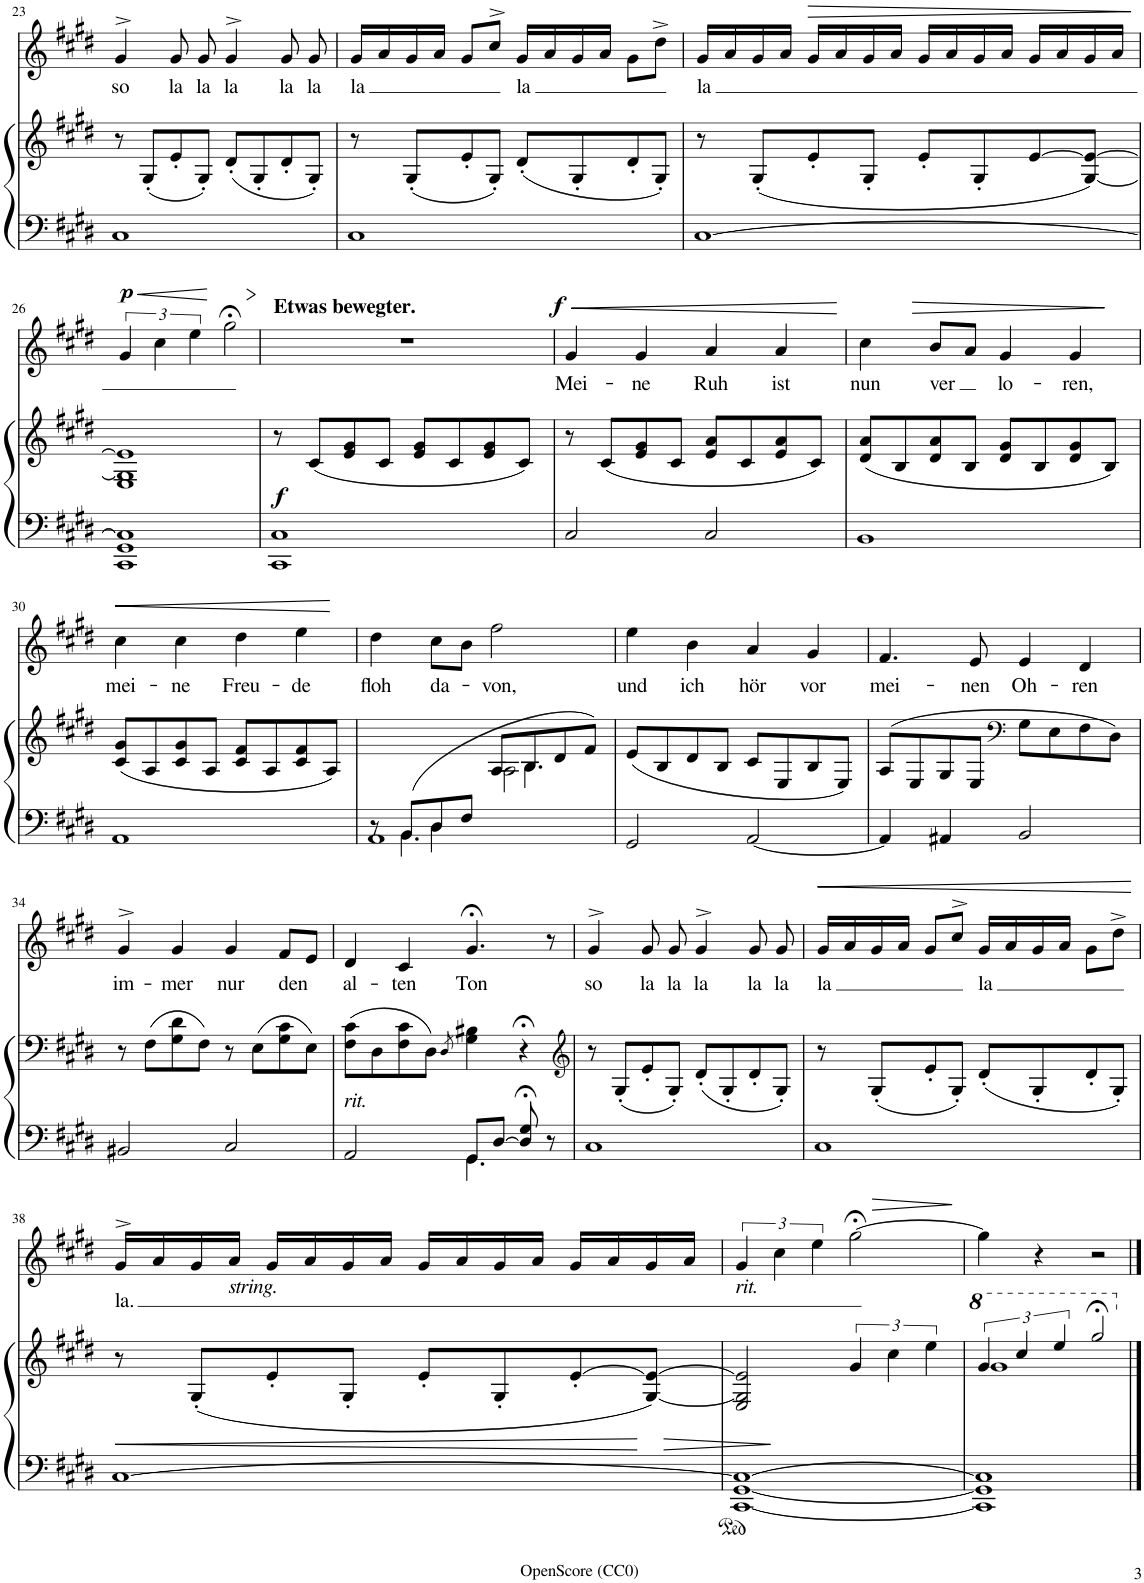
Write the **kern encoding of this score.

**kern	**kern	**dynam	**kern	**text	**dynam
*part2	*part2	*part2	*part1	*part1	*part1
*staff3	*staff2	*staff2/3	*staff1	*staff1	*staff1
*I"Piano	*	*	*I"Singstimme Voice	*	*
*I'Pno	*	*	*	*	*
!!LO:PB:g=z
*clefF4	*clefG2	*	*clefG2	*	*
*k[f#c#g#d#]	*k[f#c#g#d#]	*	*k[f#c#g#d#]	*	*
*M4/4	*M4/4	*	*M4/4	*	*
*met(c)	*met(c)	*	*met(c)	*	*
=23	=23	=23	=23	=23	=23
!	!	!	!	!LO:LY:b	!
1C#	8r	.	4g#^>/	so	.
.	(8G#'/L	.	.	.	.
!	!	!	!	!LO:LY:b	!
.	8e'/	.	8g#/	la	.
!	!	!	!	!LO:LY:b	!
.	8G#'/J)	.	8g#/	la	.
!	!	!	!	!LO:LY:b	!
.	(8d#'/L	.	4g#^>/	la	.
.	8G#'/	.	.	.	.
!	!	!	!	!LO:LY:b	!
.	8d#'/	.	8g#/	la	.
!	!	!	!	!LO:LY:b	!
.	8G#'/J)	.	8g#/	la	.
=24	=24	=24	=24	=24	=24
!	!	!	!	!LO:LY:b	!
1C#	8r	.	16g#/LL	la	.
.	.	.	16a/	.	.
.	(8G#'/L	.	16g#/	.	.
.	.	.	16a/JJ	.	.
.	8e'/	.	8g#/L	.	.
.	8G#'/J)	.	8cc#^>/J	.	.
!	!	!	!	!LO:LY:b	!
.	(8d#'/L	.	16g#/LL	la	.
.	.	.	16a/	.	.
.	8G#'/	.	16g#/	.	.
.	.	.	16a/JJ	.	.
.	8d#'/	.	8g#\L	.	.
.	8G#'/J)	.	8dd#^>\J	.	.
=25	=25	=25	=25	=25	=25
!	!	!	!	!LO:LY:b	!
[>1C#	8r	.	16g#/LL	la	.
.	.	.	16a/	.	.
.	(<8G#'</L	.	16g#/	.	.
.	.	.	16a/JJ	.	.
!	!	!	!	!	!LO:HP:b
.	8e'</	.	16g#/LL	.	>
.	.	.	16a/	.	.
.	8G#'</J	.	16g#/	.	.
.	.	.	16a/JJ	.	.
.	8e'</L	.	16g#/LL	.	.
.	.	.	16a/	.	.
.	8G#'</	.	16g#/	.	.
.	.	.	16a/JJ	.	.
.	[>8e/	.	16g#/LL	.	.
.	.	.	16a/	.	.
.	[8G#/ 8e/_J)	.	16g#/	.	.
.	.	.	16a/JJ	.	.
.	.	.	.	.	]
!!LO:LB:g=z
=26	=26	=26	=26	=26	=26
!	!	!	!	!	!LO:HP:b
!	!	!	!	!	!LO:DY:n=1:a
1CC# 1GG# 1C#]	1E 1G#] 1e]	.	6g#/	.	< p
.	.	.	6cc#\	.	.
.	.	.	6ee\	.	.
!	!	!	!	!	!LO:HP:n=1:b
.	.	.	2gg#;<\	.	[ >
.	.	.	.	.	]
=27	=27	=27	=27	=27	=27
!	!	!	!LO:TX:a:B:t=Etwas bewegter.	!	!
!	!	!LO:DY:b	!	!	!
1CC# 1C#	8r	f	1r	.	.
.	(8c#/L	.	.	.	.
.	8e/ 8g#/	.	.	.	.
.	8c#/J	.	.	.	.
.	8e/ 8g#/L	.	.	.	.
.	8c#/	.	.	.	.
.	8e/ 8g#/	.	.	.	.
.	8c#/J)	.	.	.	.
=28	=28	=28	=28	=28	=28
!	!	!	!	!LO:LY:b	!LO:HP:b
!	!	!	!	!	!LO:DY:n=1:a
2C#/	8r	.	4g#/	Mei-	< f
.	(8c#/L	.	.	.	.
!	!	!	!	!LO:LY:b	!
.	8e/ 8g#/	.	4g#/	-ne	.
.	8c#/J	.	.	.	.
!	!	!	!	!LO:LY:b	!
2C#/	8e/ 8a/L	.	4a/	Ruh	.
.	8c#/	.	.	.	.
!	!	!	!	!LO:LY:b	!
.	8e/ 8a/	.	4a/	ist	.
.	8c#/J)	.	.	.	.
.	.	.	.	.	[
=29	=29	=29	=29	=29	=29
!	!	!	!	!LO:LY:b	!
1BB	(8d#/ 8a/L	.	4cc#\	nun	.
.	8B/	.	.	.	.
!	!	!	!	!LO:LY:b	!LO:HP:b
.	8d#/ 8a/	.	8b/L	ver	>
.	8B/J	.	8a/J	.	.
!	!	!	!	!LO:LY:b	!
.	8d#/ 8g#/L	.	4g#/	lo-	.
.	8B/	.	.	.	.
!	!	!	!	!LO:LY:b	!
.	8d#/ 8g#/	.	4g#/	-ren,	.
.	8B/J)	.	.	.	.
.	.	.	.	.	]
!!LO:LB:g=z
=30	=30	=30	=30	=30	=30
!	!	!	!	!LO:LY:b	!LO:HP:b
1AA	(8c#/ 8g#/L	.	4cc#\	mei-	<
.	8A/	.	.	.	.
!	!	!	!	!LO:LY:b	!
.	8c#/ 8g#/	.	4cc#\	-ne	.
.	8A/J	.	.	.	.
!	!	!	!	!LO:LY:b	!
.	8c#/ 8f#/L	.	4dd#\	Freu-	.
.	8A/	.	.	.	.
!	!	!	!	!LO:LY:b	!
.	8c#/ 8f#/	.	4ee\	-de	.
.	8A/J)	.	.	.	.
.	.	.	.	.	[
=31	=31	=31	=31	=31	=31
*^	*^	*	*	*	*
*	*^	*	*^	*	*	*	*
*	*	*^	*	*	*	*	*	*	*
*	*	*	*^	*	*	*	*	*	*	*
!	!	!	!	!	!	!	!	!	!	!LO:LY:b	!
8ryy	8ryy	4ryy	2ryy	1AA	8r	2ryy	8ryy	.	4dd#\	floh	.
!LO:N:head=solid	!	!	!	!	!	!	!	!	!	!	!
*	*	*	*	*	*	*v	*v	*	*	*	*
(8BB/L	4.BB\	.	.	.	4.ryy	.	.	.	.	.
!	!	!	!	!	!	!	!	!	!LO:LY:b	!
8D#/	.	4D#\	.	.	.	.	.	8cc#\L	da-	.
8F#/J	.	.	.	.	.	.	.	8b\J	.	.
!	!	!	!	!	!	!	!	!	!LO:LY:b	!
2ryy	2ryy	2ryy	2ryy	.	8A/L	2A\	.	2ff#\	-von,	.
!	!	!	!	!	!LO:N:head=solid	!	!	!	!	!
*	*	*	*	*	*	*^	*	*	*	*
.	.	.	.	.	8B/	.	4.B\	.	.	.	.
.	.	.	.	.	8d#/	.	.	.	.	.	.
.	.	.	.	.	8f#/J)	.	.	.	.	.	.
*v	*v	*v	*v	*v	*	*	*	*	*	*	*
*	*v	*v	*v	*	*	*	*
=32	=32	=32	=32	=32	=32
!	!	!	!	!LO:LY:b	!
2GG#/	(8e/L	.	4ee\	und	.
.	8B/	.	.	.	.
!	!	!	!	!LO:LY:b	!
.	8d#/	.	4b\	ich	.
.	8B/J	.	.	.	.
!	!	!	!	!LO:LY:b	!
[2AA/	8c#/L	.	4a/	hör	.
.	8E/	.	.	.	.
!	!	!	!	!LO:LY:b	!
.	8B/	.	4g#/	vor	.
.	8E/J)	.	.	.	.
=33	=33	=33	=33	=33	=33
!	!	!	!	!LO:LY:b	!
4AA/]	(>8A/L	.	4.f#/	mei-	.
.	8E/	.	.	.	.
4AA#X/	8G#/	.	.	.	.
!	!	!	!	!LO:LY:b	!
.	8E/J	.	8e/	-nen	.
*	*clefF4	*	*	*	*
!	!	!	!	!LO:LY:b	!
2BB/	8G#\L	.	4e/	Oh-	.
.	8E\	.	.	.	.
!	!	!	!	!LO:LY:b	!
.	8F#\	.	4d#/	-ren	.
.	8D#\J)	.	.	.	.
!!LO:LB:g=z
=34	=34	=34	=34	=34	=34
!	!	!	!	!LO:LY:b	!
2BB#X/	8r	.	4g#^>/	im-	.
.	(8F#\L	.	.	.	.
!	!	!	!	!LO:LY:b	!
.	8G#\ 8d#\	.	4g#/	-mer	.
.	8F#\J)	.	.	.	.
!	!	!	!	!LO:LY:b	!
2C#/	8r	.	4g#/	nur	.
.	(8E\L	.	.	.	.
!	!	!	!	!LO:LY:b	!
.	8G#\ 8c#\	.	8f#/L	den	.
.	8E\J)	.	8e/J	.	.
=35	=35	=35	=35	=35	=35
*^	*	*	*	*	*
!	!	!LO:TX:b:i:t=rit.	!	!	!	!
!	!	!	!	!	!LO:LY:b	!
2AA/	2ryy	(8F#\ 8c#\L	.	4d#/	al-	.
.	.	8D#\	.	.	.	.
!	!	!	!	!	!LO:LY:b	!
.	.	8F#\ 8c#\	.	4c#/	-ten	.
.	.	8D#\J)	.	.	.	.
.	.	8qD#/	.	.	.	.
!LO:N:head=solid	!	!	!	!	!LO:LY:b	!
8GG#/L	4.GG#\	4G#\ 4B#X\	.	4.g#;</	Ton	.
[8D#/J	.	.	.	.	.	.
8D#/];< 8G#/;<	.	4r;<	.	.	.	.
8r	8ryy	.	.	8r	.	.
*v	*v	*	*	*	*	*
=36	=36	=36	=36	=36	=36
*	*clefG2	*	*	*	*
*^	*	*	*	*	*
!	!	!	!	!	!LO:LY:b	!
*v	*v	*	*	*	*	*
1C#	8r	.	4g#^>/	so	.
.	(8G#'/L	.	.	.	.
!	!	!	!	!LO:LY:b	!
.	8e'/	.	8g#/	la	.
!	!	!	!	!LO:LY:b	!
.	8G#'/J)	.	8g#/	la	.
!	!	!	!	!LO:LY:b	!
.	(8d#'/L	.	4g#^>/	la	.
.	8G#'/	.	.	.	.
!	!	!	!	!LO:LY:b	!
.	8d#'/	.	8g#/	la	.
!	!	!	!	!LO:LY:b	!
.	8G#'/J)	.	8g#/	la	.
=37	=37	=37	=37	=37	=37
!	!	!	!	!LO:LY:b	!LO:HP:b
1C#	8r	.	16g#/LL	la	<
.	.	.	16a/	.	.
.	(8G#'/L	.	16g#/	.	.
.	.	.	16a/JJ	.	.
.	8e'/	.	8g#/L	.	.
.	8G#'/J)	.	8cc#^>/J	.	.
!	!	!	!	!LO:LY:b	!
.	(8d#'/L	.	16g#/LL	la	.
.	.	.	16a/	.	.
.	8G#'/	.	16g#/	.	.
.	.	.	16a/JJ	.	.
.	8d#'/	.	8g#\L	.	.
.	8G#'/J)	.	8dd#^>\J	.	.
.	.	.	.	.	[
!!LO:LB:g=z
=38	=38	=38	=38	=38	=38
!	!	!LO:HP:b	!	!LO:LY:b	!
[>1C#	8r	<	16g#^>/LL	la.	.
.	.	.	16a/	.	.
.	(<8G#'</L	.	16g#/	.	.
!	!	!	!LO:TX:b:i:t=string.	!	!
.	.	.	16a/JJ	.	.
.	8e'</	.	16g#/LL	.	.
.	.	.	16a/	.	.
.	8G#'</J	.	16g#/	.	.
.	.	.	16a/JJ	.	.
.	8e'</L	.	16g#/LL	.	.
.	.	.	16a/	.	.
.	8G#'</	.	16g#/	.	.
.	.	.	16a/JJ	.	.
.	[>8e'/	.	16g#/LL	.	.
.	.	.	16a/	.	.
!	!	!LO:HP:n=1:b	!	!	!
.	[8G#/ 8e/_J)	[ >	16g#/	.	.
.	.	.	16a/JJ	.	.
=39	=39	=39	=39	=39	=39
!	!	!	!LO:TX:b:i:t=rit.	!	!
[1CC# [1GG# 1C#_	2E/ 2G#/] 2e/]	.	6g#/	.	.
.	.	.	6cc#\	.	.
.	.	.	6ee\	.	.
!	!	!	!	!	!LO:HP:b
.	6g#/	]	[2gg#;<\	.	>
.	6cc#\	.	.	.	.
.	6ee\	.	.	.	.
.	.	.	.	.	]
=40	=40	=40	=40	=40	=40
*	*8va	*	*	*	*
*	*^	*	*	*	*
1CC#] 1GG#] 1C#]	6gg#/	1gg#	.	4gg#\]	.	.
.	6ccc#/	.	.	.	.	.
.	.	.	.	4r	.	.
.	6eee/	.	.	.	.	.
.	2ggg#;</	.	.	2r	.	.
*	*v	*v	*	*	*	*
*	*X8va	*	*	*	*
==	==	==	==	==	==
*-	*-	*-	*-	*-	*-
